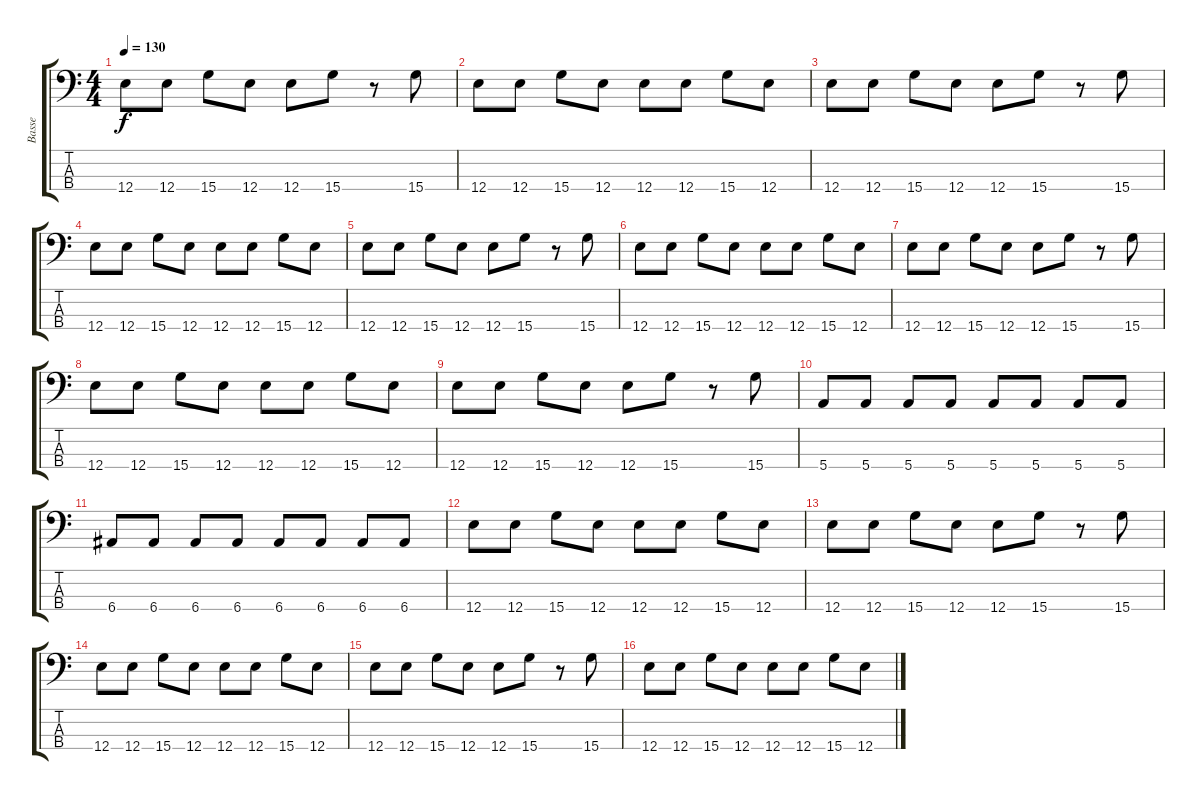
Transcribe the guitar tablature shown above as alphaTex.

\track ("Basse" "Basse") {instrument electricbassfinger}
\staff {score tabs}
\tuning (G2 D2 A1 E1) {hide}
\ts (4 4)
\tempo 130
\clef f4
\ks c
12.4.8{dy f} 12.4.8 15.4.8 12.4.8 12.4.8 15.4.8 r.8 15.4.8 |
12.4.8 12.4.8 15.4.8 12.4.8 12.4.8 12.4.8 15.4.8 12.4.8 |
12.4.8 12.4.8 15.4.8 12.4.8 12.4.8 15.4.8 r.8 15.4.8 |
12.4.8 12.4.8 15.4.8 12.4.8 12.4.8 12.4.8 15.4.8 12.4.8 |
12.4.8 12.4.8 15.4.8 12.4.8 12.4.8 15.4.8 r.8 15.4.8 |
12.4.8 12.4.8 15.4.8 12.4.8 12.4.8 12.4.8 15.4.8 12.4.8 |
12.4.8 12.4.8 15.4.8 12.4.8 12.4.8 15.4.8 r.8 15.4.8 |
12.4.8 12.4.8 15.4.8 12.4.8 12.4.8 12.4.8 15.4.8 12.4.8 |
12.4.8 12.4.8 15.4.8 12.4.8 12.4.8 15.4.8 r.8 15.4.8 |
5.4.8 5.4.8 5.4.8 5.4.8 5.4.8 5.4.8 5.4.8 5.4.8 |
6.4.8 6.4.8 6.4.8 6.4.8 6.4.8 6.4.8 6.4.8 6.4.8 |
12.4.8 12.4.8 15.4.8 12.4.8 12.4.8 12.4.8 15.4.8 12.4.8 |
12.4.8 12.4.8 15.4.8 12.4.8 12.4.8 15.4.8 r.8 15.4.8 |
12.4.8 12.4.8 15.4.8 12.4.8 12.4.8 12.4.8 15.4.8 12.4.8 |
12.4.8 12.4.8 15.4.8 12.4.8 12.4.8 15.4.8 r.8 15.4.8 |
12.4.8 12.4.8 15.4.8 12.4.8 12.4.8 12.4.8 15.4.8 12.4.8
